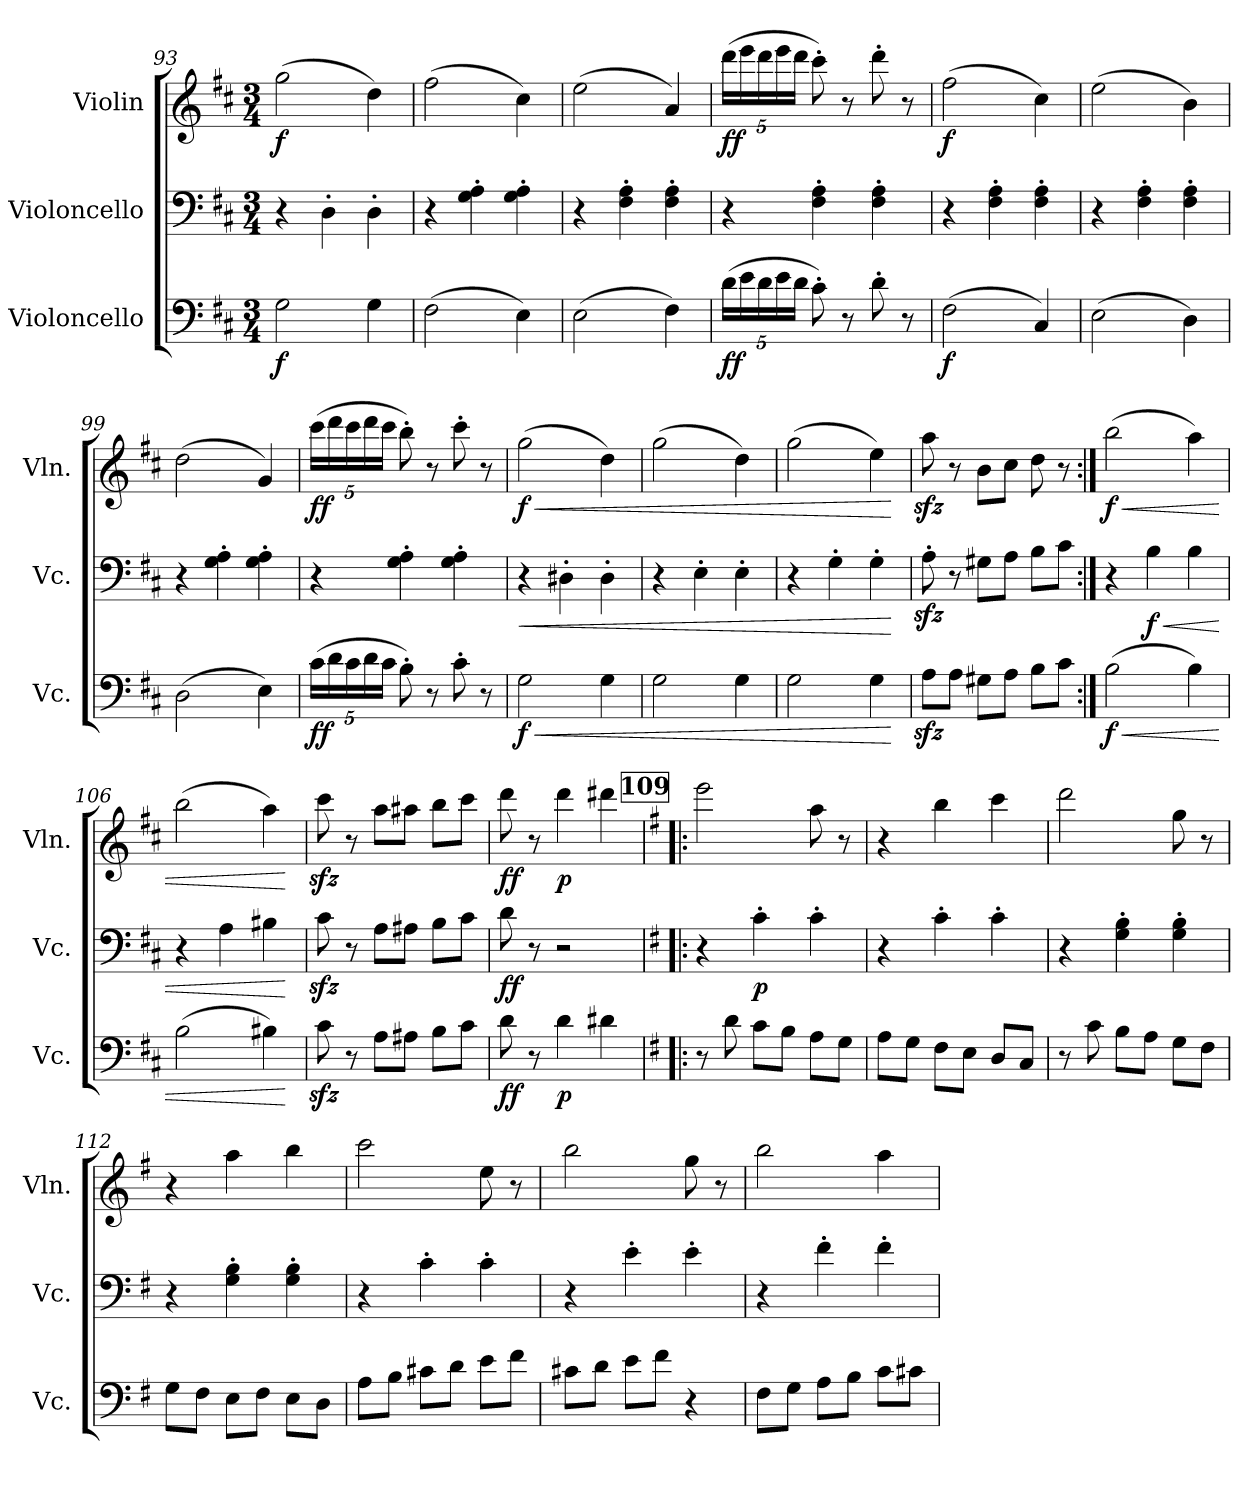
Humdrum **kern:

**kern	**dynam	**kern	**dynam	**kern	**dynam
*part3	*part3	*part2	*part2	*part1	*part1
*staff3	*staff3	*staff2	*staff2	*staff1	*staff1
*I"Violoncello	*	*I"Violoncello	*	*I"Violin	*
*I'Vc.	*	*I'Vc.	*	*I'Vln.	*
*clefF4	*	*clefF4	*	*clefG2	*
*k[f#c#]	*	*k[f#c#]	*	*k[f#c#]	*
*M3/4	*	*M3/4	*	*M3/4	*
=93	=93	=93	=93	=93	=93
!	!LO:DY:b	!	!	!	!LO:DY:b
2G\	f	4r	.	(>2gg\	f
.	.	4D'\	.	.	.
4G\	.	4D'\	.	4dd\)	.
=94	=94	=94	=94	=94	=94
(>2F#\	.	4r	.	(>2ff#\	.
.	.	4G\' 4A\'	.	.	.
4E\)	.	4G\' 4A\'	.	4cc#\)	.
=95	=95	=95	=95	=95	=95
(>2E\	.	4r	.	(>2ee\	.
.	.	4F#\' 4A\'	.	.	.
4F#\)	.	4F#\' 4A\'	.	4a/)	.
=96	=96	=96	=96	=96	=96
*Xbrackettup	*	*	*	*Xbrackettup	*
!	!LO:DY:b	!	!	!	!LO:DY:b
(>20d\LL	ff	4r	.	(>20ddd\LL	ff
20e\	.	.	.	20eee\	.
20d\	.	.	.	20ddd\	.
20e\	.	.	.	20eee\	.
20d\JJ	.	.	.	20ddd\JJ	.
8c#'\)	.	4F#\' 4A\'	.	8ccc#'\)	.
8r	.	.	.	8r	.
8d'\	.	4F#\' 4A\'	.	8ddd'\	.
8r	.	.	.	8r	.
=97	=97	=97	=97	=97	=97
!	!LO:DY:b	!	!	!	!LO:DY:b
(>2F#\	f	4r	.	(>2ff#\	f
.	.	4F#\' 4A\'	.	.	.
4C#/)	.	4F#\' 4A\'	.	4cc#\)	.
!!LO:LB:g=z
=98	=98	=98	=98	=98	=98
(>2E\	.	4r	.	(>2ee\	.
.	.	4F#\' 4A\'	.	.	.
4D\)	.	4F#\' 4A\'	.	4b\)	.
=99	=99	=99	=99	=99	=99
(>2D\	.	4r	.	(>2dd\	.
.	.	4G\' 4A\'	.	.	.
4E\)	.	4G\' 4A\'	.	4g/)	.
=100	=100	=100	=100	=100	=100
!	!LO:DY:b	!	!	!	!LO:DY:b
(>20c#\LL	ff	4r	.	(>20ccc#\LL	ff
20d\	.	.	.	20ddd\	.
20c#\	.	.	.	20ccc#\	.
20d\	.	.	.	20ddd\	.
20c#\JJ	.	.	.	20ccc#\JJ	.
8B'\)	.	4G\' 4A\'	.	8bb'\)	.
8r	.	.	.	8r	.
8c#'\	.	4G\' 4A\'	.	8ccc#'\	.
8r	.	.	.	8r	.
=101	=101	=101	=101	=101	=101
!	!LO:HP:b	!	!LO:HP:b	!	!LO:HP:b
!	!LO:DY:n=1:b	!	!	!	!LO:DY:n=1:b
2G\	< f	4r	<	(>2gg\	< f
.	.	4D#X'\	.	.	.
4G\	.	4D#'\	.	4dd\)	.
=102	=102	=102	=102	=102	=102
2G\	.	4r	.	(>2gg\	.
.	.	4E'\	.	.	.
4G\	.	4E'\	.	4dd\)	.
=103	=103	=103	=103	=103	=103
2G\	.	4r	.	(>2gg\	.
.	.	4G'\	.	.	.
4G\	.	4G'\	.	4ee\)	.
.	[	.	[	.	[
=104	=104	=104	=104	=104	=104
8Azz<\L	.	8Azz<'\	.	8aazz<\	.
8A\J	.	8r	.	8r	.
8G#X\L	.	8G#X\L	.	8b\L	.
8A\J	.	8A\J	.	8cc#\J	.
8B\L	.	8B\L	.	8dd\	.
8c#\J	.	8c#\J	.	8r	.
=105:|!	=105:|!	=105:|!	=105:|!	=105:|!	=105:|!
!	!LO:HP:b	!	!	!	!LO:HP:b
!	!LO:DY:n=1:b	!	!	!	!LO:DY:n=1:b
(>2B\	< f	4r	.	(>2bb\	< f
!	!	!	!LO:HP:b	!	!
!	!	!	!LO:DY:n=1:b	!	!
.	.	4B\	< f	.	.
4B\)	.	4B\	.	4aa\)	.
!!LO:LB:g=z
=106	=106	=106	=106	=106	=106
(>2B\	.	4r	.	(>2bb\	.
.	.	4A\	.	.	.
4B#X\)	.	4B#X\	.	4aa\)	.
.	[	.	[	.	[
=107	=107	=107	=107	=107	=107
8c#zz<\	.	8c#zz<\	.	8ccc#zz<\	.
8r	.	8r	.	8r	.
8A\L	.	8A\L	.	8aa\L	.
8A#X\J	.	8A#X\J	.	8aa#X\J	.
8B\L	.	8B\L	.	8bb\L	.
8c#\J	.	8c#\J	.	8ccc#\J	.
=108	=108	=108	=108	=108	=108
!	!LO:DY:b	!	!LO:DY:b	!	!LO:DY:b
8d\	ff	8d\	ff	8ddd\	ff
8r	.	8r	.	8r	.
!	!LO:DY:b	!	!	!	!LO:DY:b
4d\	p	2r	.	4ddd\	p
4d#X\	.	.	.	4ddd#X\	.
!!LO:REH:place=s1:a:B:fs=14:t=109
=109!|:	=109!|:	=109!|:	=109!|:	=109!|:	=109!|:
*k[f#]	*	*k[f#]	*	*k[f#]	*
8r	.	4r	.	2eee\	.
8d\	.	.	.	.	.
!	!	!	!LO:DY:b	!	!
8c\L	.	4c'\	p	.	.
8B\J	.	.	.	.	.
8A\L	.	4c'\	.	8aa\	.
8G\J	.	.	.	8r	.
=110	=110	=110	=110	=110	=110
8A\L	.	4r	.	4r	.
8G\J	.	.	.	.	.
8F#\L	.	4c'\	.	4bb\	.
8E\J	.	.	.	.	.
8D/L	.	4c'\	.	4ccc\	.
8C/J	.	.	.	.	.
=111	=111	=111	=111	=111	=111
8r	.	4r	.	2ddd\	.
8c\	.	.	.	.	.
8B\L	.	4G\' 4B\'	.	.	.
8A\J	.	.	.	.	.
8G\L	.	4G\' 4B\'	.	8gg\	.
8F#\J	.	.	.	8r	.
=112	=112	=112	=112	=112	=112
8G\L	.	4r	.	4r	.
8F#\J	.	.	.	.	.
8E\L	.	4G\' 4B\'	.	4aa\	.
8F#\J	.	.	.	.	.
8E\L	.	4G\' 4B\'	.	4bb\	.
8D\J	.	.	.	.	.
!!LO:PB:g=z
=113	=113	=113	=113	=113	=113
8A\L	.	4r	.	2ccc\	.
8B\J	.	.	.	.	.
8c#X\L	.	4c'\	.	.	.
8d\J	.	.	.	.	.
8e\L	.	4c'\	.	8ee\	.
8f#\J	.	.	.	8r	.
=114	=114	=114	=114	=114	=114
8c#X\L	.	4r	.	2bb\	.
8d\J	.	.	.	.	.
8e\L	.	4e'\	.	.	.
8f#\J	.	.	.	.	.
4r	.	4e'\	.	8gg\	.
.	.	.	.	8r	.
=115	=115	=115	=115	=115	=115
8F#\L	.	4r	.	2bb\	.
8G\J	.	.	.	.	.
8A\L	.	4f#'\	.	.	.
8B\J	.	.	.	.	.
8c\L	.	4f#'\	.	4aa\	.
8c#X\J	.	.	.	.	.
=	=	=	=	=	=
*-	*-	*-	*-	*-	*-
